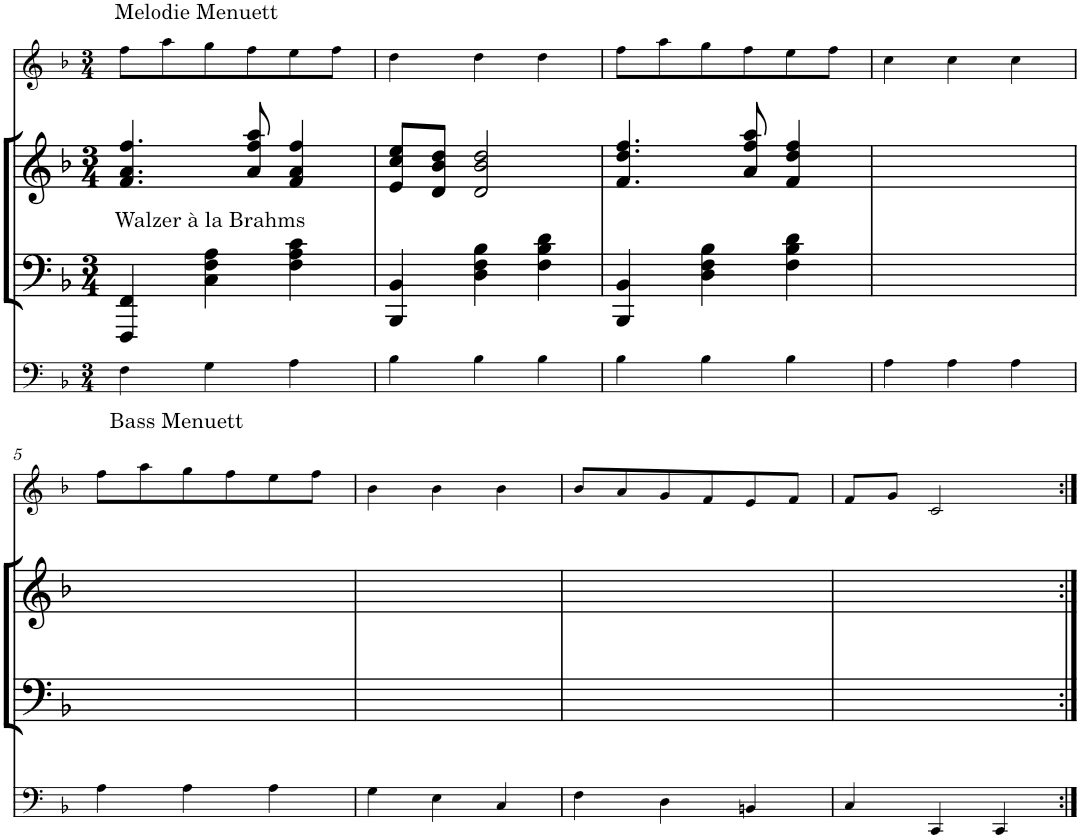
**kern	**kern	**kern	**kern
*part4	*part3	*part2	*part1
*staff4	*staff3	*staff2	*staff1
*I"Cembalo	*I"Midi_1	*I"Midi_1	*I"Cembalo
*stria5	*	*	*stria5
*clefF4	*clefF4	*clefG2	*clefG2
*k[b-]	*k[b-]	*k[b-]	*k[b-]
*F:	*F:	*F:	*F:
*M3/4	*M3/4	*M3/4	*M3/4
=1	=1	=1	=1
!	!	!	!LO:TX:a:t=Melodie Menuett
!	!	!	!LO:TX:b:t=Bass Menuett
!	!	!	!LO:TX:b:t=Walzer à la Brahms
4F\	4FFF/ 4FF/	4.f/ 4.a/ 4.ff/	8ff\L
.	.	.	8aa\
4G\	4C\ 4F\ 4A\	.	8gg\
.	.	8a/ 8ff/ 8aa/	8ff\
4A\	4F\ 4A\ 4c\	4f/ 4a/ 4ff/	8ee\
.	.	.	8ff\J
=2	=2	=2	=2
4B-\	4BBB-/ 4BB-/	8e/ 8cc/ 8ee/L	4dd\
.	.	8d/ 8b-/ 8dd/J	.
4B-\	4D\ 4F\ 4B-\	2d/ 2b-/ 2dd/	4dd\
4B-\	4F\ 4B-\ 4d\	.	4dd\
=3	=3	=3	=3
4B-\	4BBB-/ 4BB-/	4.f/ 4.dd/ 4.ff/	8ff\L
.	.	.	8aa\
4B-\	4D\ 4F\ 4B-\	.	8gg\
.	.	8a/ 8ff/ 8aa/	8ff\
4B-\	4F\ 4B-\ 4d\	4f/ 4dd/ 4ff/	8ee\
.	.	.	8ff\J
=4	=4	=4	=4
4A\	2.ryy	2.ryy	4cc\
4A\	.	.	4cc\
4A\	.	.	4cc\
!!LO:LB:g=z
=5	=5	=5	=5
4A\	2.ryy	2.ryy	8ff\L
.	.	.	8aa\
4A\	.	.	8gg\
.	.	.	8ff\
4A\	.	.	8ee\
.	.	.	8ff\J
=6	=6	=6	=6
4G\	2.ryy	2.ryy	4b-\
4E\	.	.	4b-\
4C/	.	.	4b-\
=7	=7	=7	=7
4F\	2.ryy	2.ryy	8b-/L
.	.	.	8a/
4D\	.	.	8g/
.	.	.	8f/
4BBn/	.	.	8e/
.	.	.	8f/J
=8	=8	=8	=8
4C/	2.ryy	2.ryy	8f/L
.	.	.	8g/J
4CC/	.	.	2c/
4CC/	.	.	.
=:|!	=:|!	=:|!	=:|!
*-	*-	*-	*-
